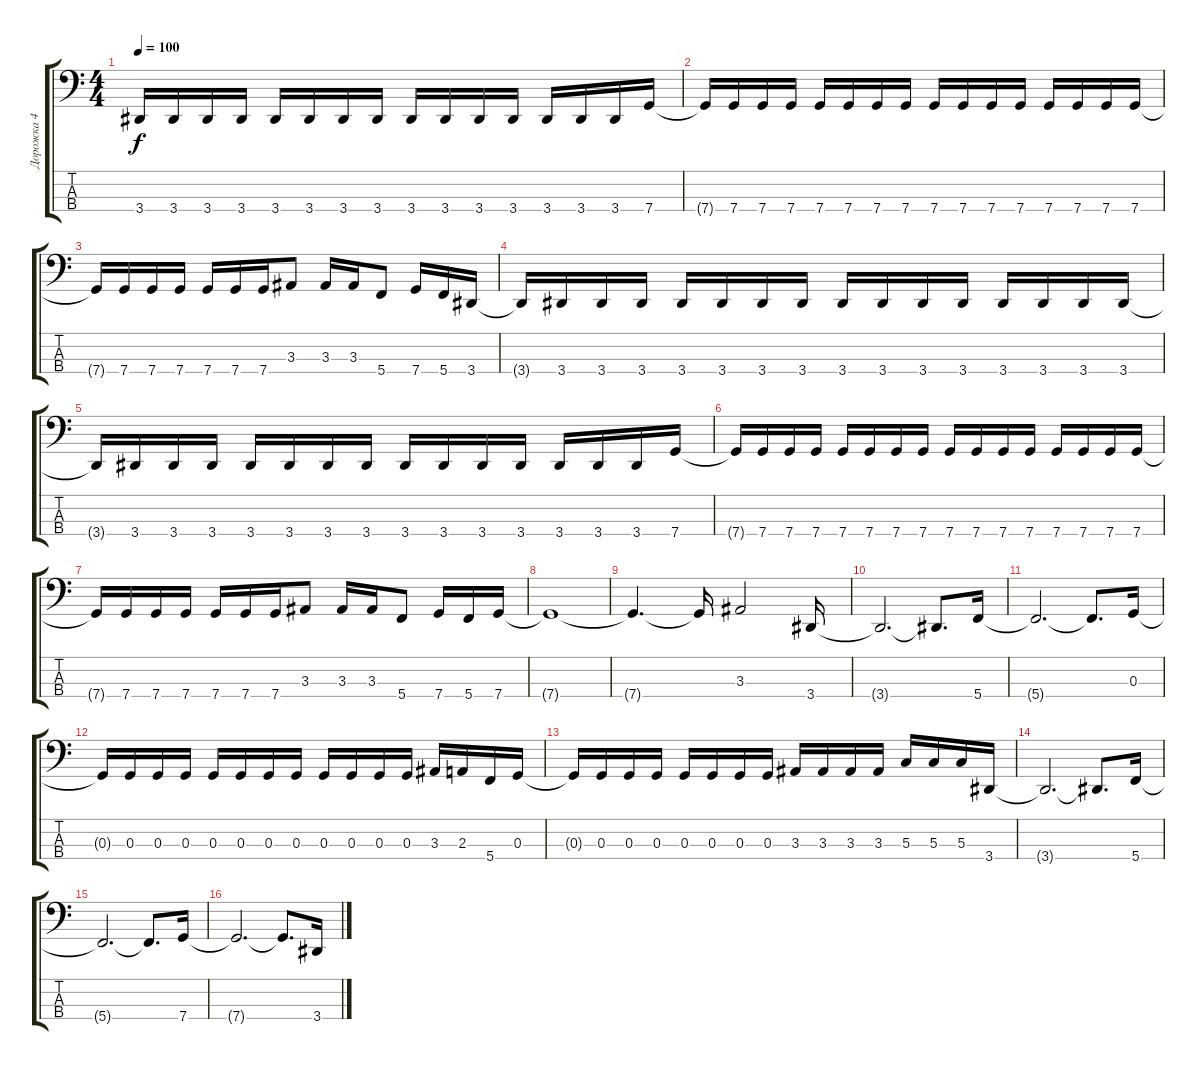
\track ("Дорожка 4" "Дорожка 4") {instrument electricbassfinger}
\staff {score tabs}
\tuning (F2 C2 G1 C1) {hide}
\ts (4 4)
\tempo 100
\clef f4
\ks c
3.4{t}.16{dy f} 3.4.16 3.4.16 3.4.16 3.4.16 3.4.16 3.4.16 3.4.16 3.4.16 3.4.16 3.4.16 3.4.16 3.4.16 3.4.16 3.4.16 7.4.16 |
7.4{t}.16 7.4.16 7.4.16 7.4.16 7.4.16 7.4.16 7.4.16 7.4.16 7.4.16 7.4.16 7.4.16 7.4.16 7.4.16 7.4.16 7.4.16 7.4.16 |
7.4{t}.16 7.4.16 7.4.16 7.4.16 7.4.16 7.4.16 7.4.16 3.3.8 3.3.16 3.3.16 5.4.8 7.4.16 5.4.16 3.4.16 |
3.4{t}.16 3.4.16 3.4.16 3.4.16 3.4.16 3.4.16 3.4.16 3.4.16 3.4.16 3.4.16 3.4.16 3.4.16 3.4.16 3.4.16 3.4.16 3.4.16 |
3.4{t}.16 3.4.16 3.4.16 3.4.16 3.4.16 3.4.16 3.4.16 3.4.16 3.4.16 3.4.16 3.4.16 3.4.16 3.4.16 3.4.16 3.4.16 7.4.16 |
7.4{t}.16 7.4.16 7.4.16 7.4.16 7.4.16 7.4.16 7.4.16 7.4.16 7.4.16 7.4.16 7.4.16 7.4.16 7.4.16 7.4.16 7.4.16 7.4.16 |
7.4{t}.16 7.4.16 7.4.16 7.4.16 7.4.16 7.4.16 7.4.16 3.3.8 3.3.16 3.3.16 5.4.8 7.4.16 5.4.16 7.4.16 |
7.4{t}.1 |
7.4{t}.4{d} 7.4{t}.16 3.3.2 3.4.16 |
3.4{t}.2{d} 3.4{t}.8{d} 5.4.16 |
5.4{t}.2{d} 5.4{t}.8{d} 0.3.16 |
0.3{t}.16 0.3.16 0.3.16 0.3.16 0.3.16 0.3.16 0.3.16 0.3.16 0.3.16 0.3.16 0.3.16 0.3.16 3.3.16 2.3.16 5.4.16 0.3.16 |
0.3{t}.16 0.3.16 0.3.16 0.3.16 0.3.16 0.3.16 0.3.16 0.3.16 3.3.16 3.3.16 3.3.16 3.3.16 5.3.16 5.3.16 5.3.16 3.4.16 |
3.4{t}.2{d} 3.4{t}.8{d} 5.4.16 |
5.4{t}.2{d} 5.4{t}.8{d} 7.4.16 |
7.4{t}.2{d} 7.4{t}.8{d} 3.4.16
